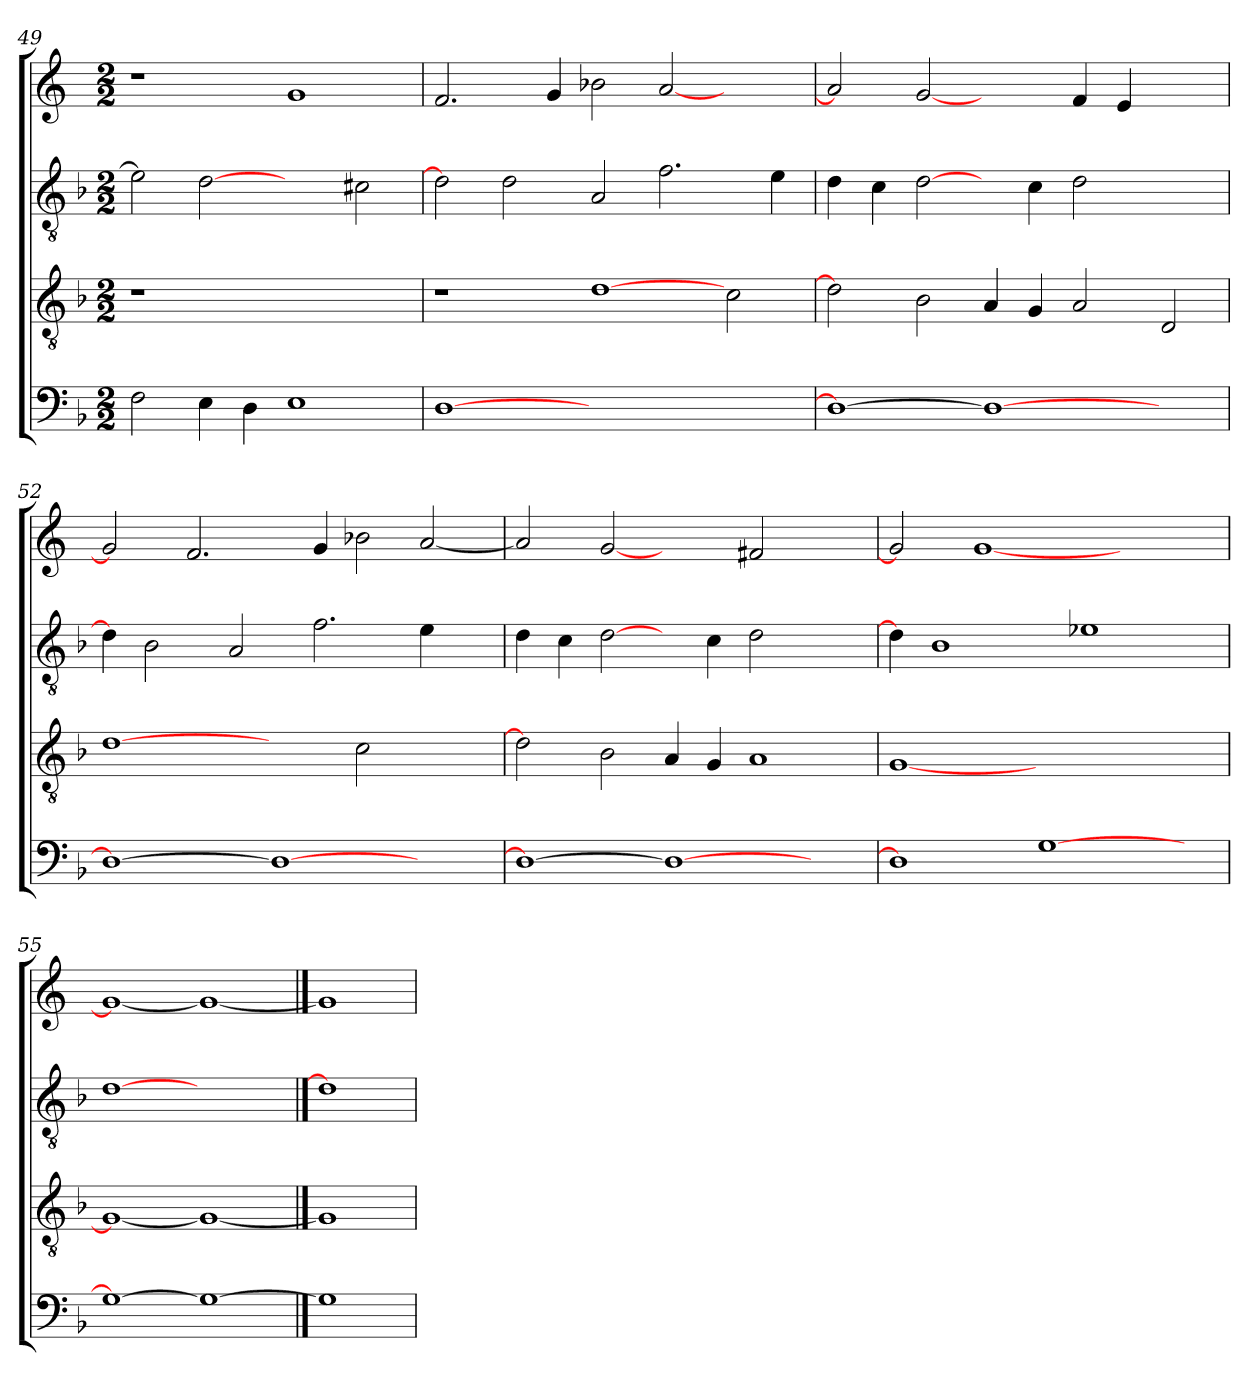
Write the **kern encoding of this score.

**kern	**kern	**kern	**kern
*part4	*part3	*part2	*part1
*staff4	*staff3	*staff2	*staff1
*clefF4	*clefGv2	*clefGv2	*clefG2
*k[b-]	*k[b-]	*k[b-]	*k[]
*M2/2	*M2/2	*M2/2	*M2/2
=49	=49	=49	=49
2F\	1r	2e\]	1r
4E\	.	[2d	.
4D\	.	.	.
1E	1ryy	2ryy	1g
.	.	2c#X\	.
=50	=50	=50	=50
[1D	1r	2d]	2.f/
.	.	2d\	.
.	.	.	4g/
1.ryy	[1d	2A/	2b-X\
.	.	2.f\	[2a/
.	2c\	.	2ryy
.	.	4e\	.
=51	=51	=51	=51
1D_	2d]	4d\	2a/]
.	.	4c\	.
.	2B-\	[2d\	[2g
1D_	4A/	4ryy	2ryy
.	4G/	4c\	.
.	2A/	2d\	4f/
.	.	.	4e/
2ryy	2D/	2ryy	2ryy
=52	=52	=52	=52
1D_	[1d	4d\]	2g]
.	.	2B-\	.
.	.	.	2.f/
.	.	2A/	.
1D_	2ryy	.	.
.	.	2.f\	4g/
.	2c\	.	2b-X\
2ryy	2ryy	4e\	[2a/
.	.	4ryy	.
=53	=53	=53	=53
1D_	2d]	4d\	2a/]
.	.	4c\	.
.	2B-\	[2d\	[2g
1D_	4A/	4ryy	2ryy
.	4G/	4c\	.
.	1A	2d\	2f#X/
2ryy	.	2ryy	2ryy
=54	=54	=54	=54
1D]	[1G	4d\]	2g]
.	.	1B-	.
.	.	.	[1g
[1G	1ryy	.	.
.	.	1e-X	.
.	.	.	2.ryy
4ryy	4ryy	.	.
=55	=55	=55	=55
1G_	1G_	[1d	1g_
1G_	1G_	1ryy	1g_
==56	==56	==56	==56
1G]	1G]	1d]	1g]
=	=	=	=
*-	*-	*-	*-
